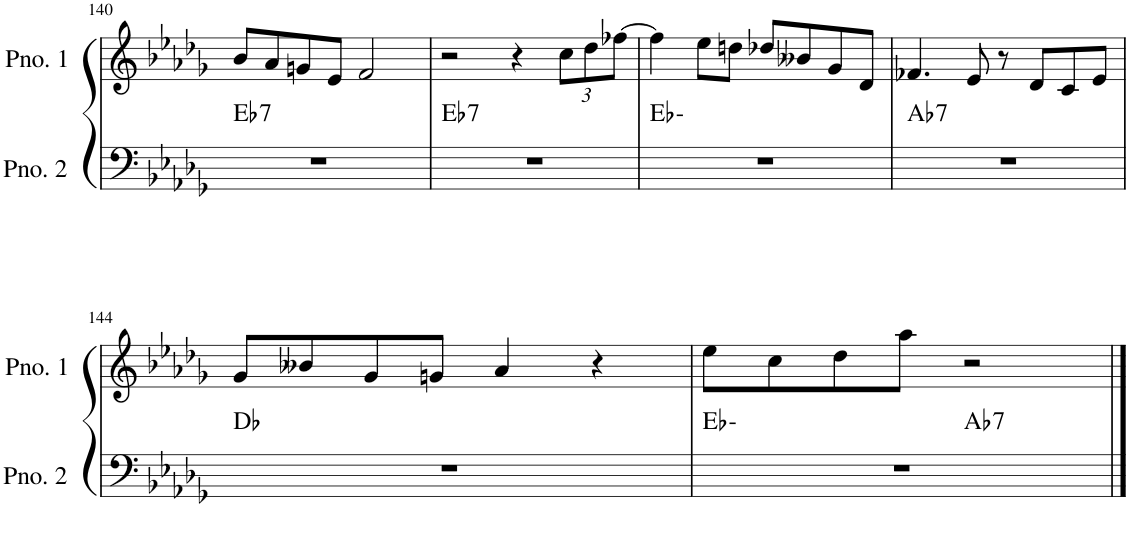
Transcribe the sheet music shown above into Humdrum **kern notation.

**kern	**harte	**kern
*part2	*part2	*part1
*staff2	*	*staff1
*I"ピアノ 2	*	*I"ピアノ 1
!!LO:PB:g=z
*clefF4	*	*clefG2
*k[b-e-a-d-g-]	*	*k[b-e-a-d-g-]
*M4/4	*	*M4/4
=140	=140	=140
!	!LO:H:kt=7	!
1r	Eb:7	8b-/L
.	.	8a-/
.	.	8gn/
.	.	8e-/J
.	.	2f/
=141	=141	=141
!	!LO:H:kt=7	!
1r	Eb:7	2r
.	.	4r
*	*	*Xbrackettup
.	.	12cc\L
.	.	12dd-\
.	.	[12ff-X\J
=142	=142	=142
1r	Eb:min	4ff-\]
.	.	8ee-\L
.	.	8ddn\J
.	.	8dd-X/L
.	.	8b--X/
.	.	8g-/
.	.	8d-/J
=143	=143	=143
!	!LO:H:kt=7	!
1r	Ab:7	4.f-X/
.	.	8e-/
.	.	8r
.	.	8d-/L
.	.	8c/
.	.	8e-/J
!!LO:LB:g=z
=144	=144	=144
1r	Db:maj	8g-/L
.	.	8b--X/
.	.	8g-/
.	.	8gn/J
.	.	4a-/
.	.	4r
=145	=145	=145
*^	*	*
1r	2ryy	Eb:min	8ee-\L
.	.	.	8cc\
.	.	.	8dd-\
.	.	.	8aa-\J
!	!	!LO:H:kt=7	!
.	2ryy	Ab:7	2r
*v	*v	*	*
==	==	==
*-	*-	*-
